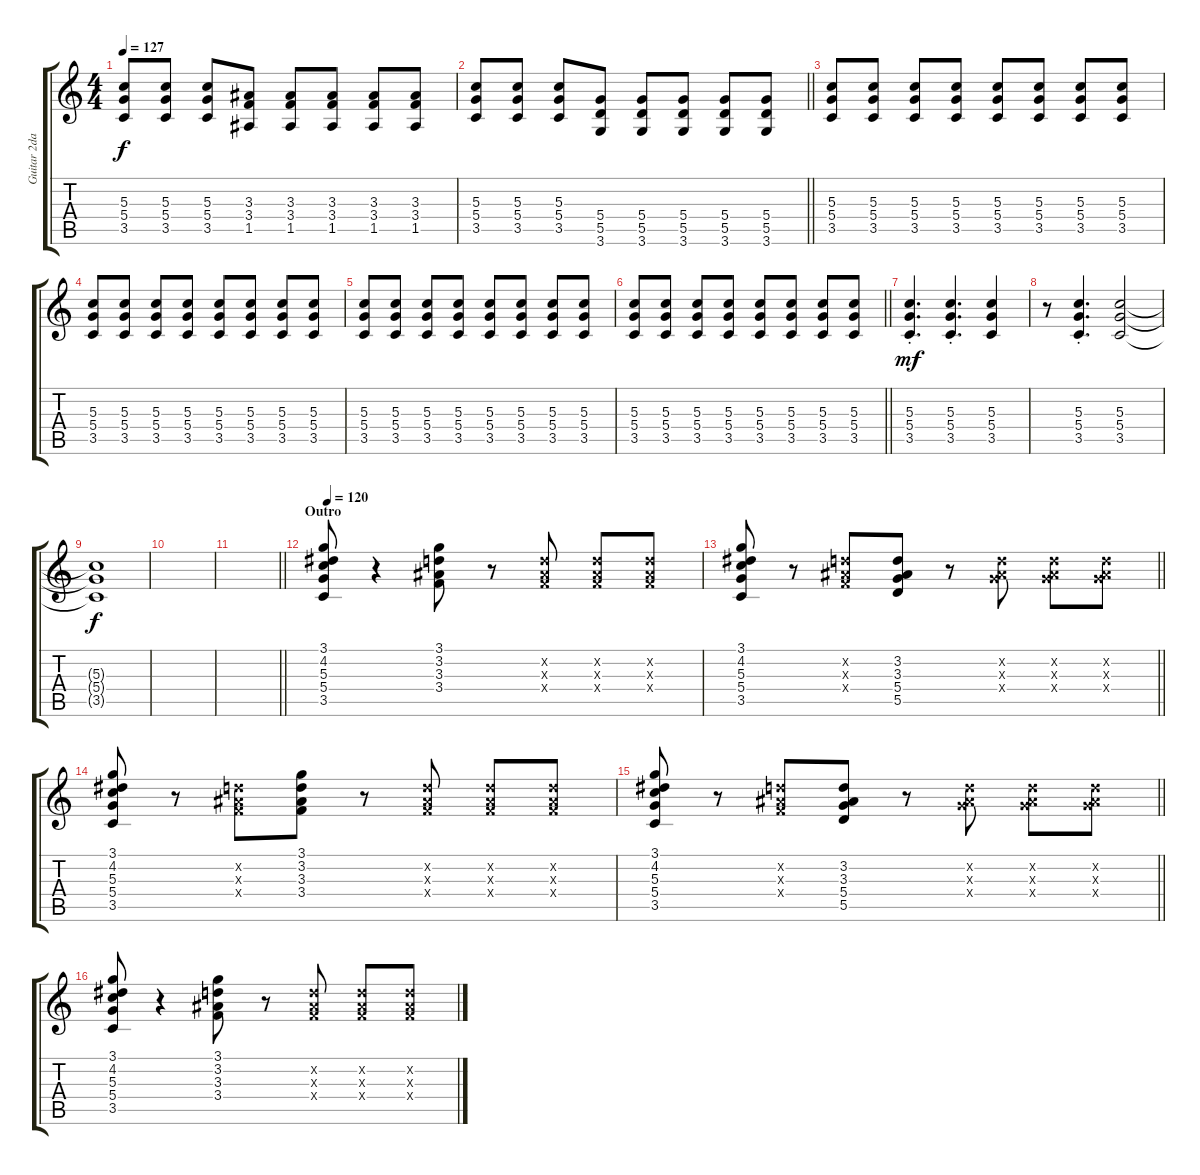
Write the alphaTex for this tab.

\track ("Guitar 2da" "Guitar 2da") {instrument overdrivenguitar}
\staff {score tabs}
\tuning (E4 B3 G3 D3 A2 E2) {hide}
\ts (4 4)
\tempo 127
\clef g2
\ks c
(5.3 5.4 3.5).8{dy f} (5.3 5.4 3.5).8 (5.3 5.4 3.5).8 (3.3 3.4 1.5).8 (3.3 3.4 1.5).8 (3.3 3.4 1.5).8 (3.3 3.4 1.5).8 (3.3 3.4 1.5).8 |
\barLineRight lightlight
(5.3 5.4 3.5).8 (5.3 5.4 3.5).8 (5.3 5.4 3.5).8 (5.4 5.5 3.6).8 (5.4 5.5 3.6).8 (5.4 5.5 3.6).8 (5.4 5.5 3.6).8 (5.4 5.5 3.6).8 |
(5.3 5.4 3.5).8 (5.3 5.4 3.5).8 (5.3 5.4 3.5).8 (5.3 5.4 3.5).8 (5.3 5.4 3.5).8 (5.3 5.4 3.5).8 (5.3 5.4 3.5).8 (5.3 5.4 3.5).8 |
(5.3 5.4 3.5).8 (5.3 5.4 3.5).8 (5.3 5.4 3.5).8 (5.3 5.4 3.5).8 (5.3 5.4 3.5).8 (5.3 5.4 3.5).8 (5.3 5.4 3.5).8 (5.3 5.4 3.5).8 |
(5.3 5.4 3.5).8 (5.3 5.4 3.5).8 (5.3 5.4 3.5).8 (5.3 5.4 3.5).8 (5.3 5.4 3.5).8 (5.3 5.4 3.5).8 (5.3 5.4 3.5).8 (5.3 5.4 3.5).8 |
\barLineRight lightlight
(5.3 5.4 3.5).8 (5.3 5.4 3.5).8 (5.3 5.4 3.5).8 (5.3 5.4 3.5).8 (5.3 5.4 3.5).8 (5.3 5.4 3.5).8 (5.3 5.4 3.5).8 (5.3 5.4 3.5).8 |
(5.3{st} 5.4{st} 3.5{st}).4{d dy mf} (5.3{st} 5.4{st} 3.5{st}).4{d} (5.3 5.4 3.5).4 |
r.8 (5.3{st} 5.4{st} 3.5{st}).4{d} (5.3 5.4 3.5).2{volume 1} |
(5.3{t} 5.4{t} 3.5{t}).1{dy f} |
|
\barLineRight lightlight
|
\section ("" "Outro")
\tempo 120
(3.1 4.2 5.3 5.4 3.5).8{volume 13} r.4 (3.1 3.2 3.3 3.4).8 r.8 (3.2{x} 3.3{x} 3.4{x}).8 (3.2{x} 3.3{x} 3.4{x}).8 (3.2{x} 3.3{x} 3.4{x}).8 |
\barLineRight lightlight
(3.1 4.2 5.3 5.4 3.5).8 r.8 (3.2{x} 3.3{x} 3.4{x}).8 (3.2 3.3 5.4 5.5).8 r.8 (3.2{x} 3.3{x} 5.4{x}).8 (3.2{x} 3.3{x} 5.4{x}).8 (3.2{x} 3.3{x} 5.4{x}).8 |
(3.1 4.2 5.3 5.4 3.5).8 r.8 (3.2{x} 3.3{x} 3.4{x}).8 (3.1 3.2 3.3 3.4).8 r.8 (3.2{x} 3.3{x} 3.4{x}).8 (3.2{x} 3.3{x} 3.4{x}).8 (3.2{x} 3.3{x} 3.4{x}).8 |
\barLineRight lightlight
(3.1 4.2 5.3 5.4 3.5).8 r.8 (3.2{x} 3.3{x} 3.4{x}).8 (3.2 3.3 5.4 5.5).8 r.8 (3.2{x} 3.3{x} 5.4{x}).8 (3.2{x} 3.3{x} 5.4{x}).8 (3.2{x} 3.3{x} 5.4{x}).8 |
(3.1 4.2 5.3 5.4 3.5).8 r.4 (3.1 3.2 3.3 3.4).8 r.8 (3.2{x} 3.3{x} 3.4{x}).8 (3.2{x} 3.3{x} 3.4{x}).8 (3.2{x} 3.3{x} 3.4{x}).8
